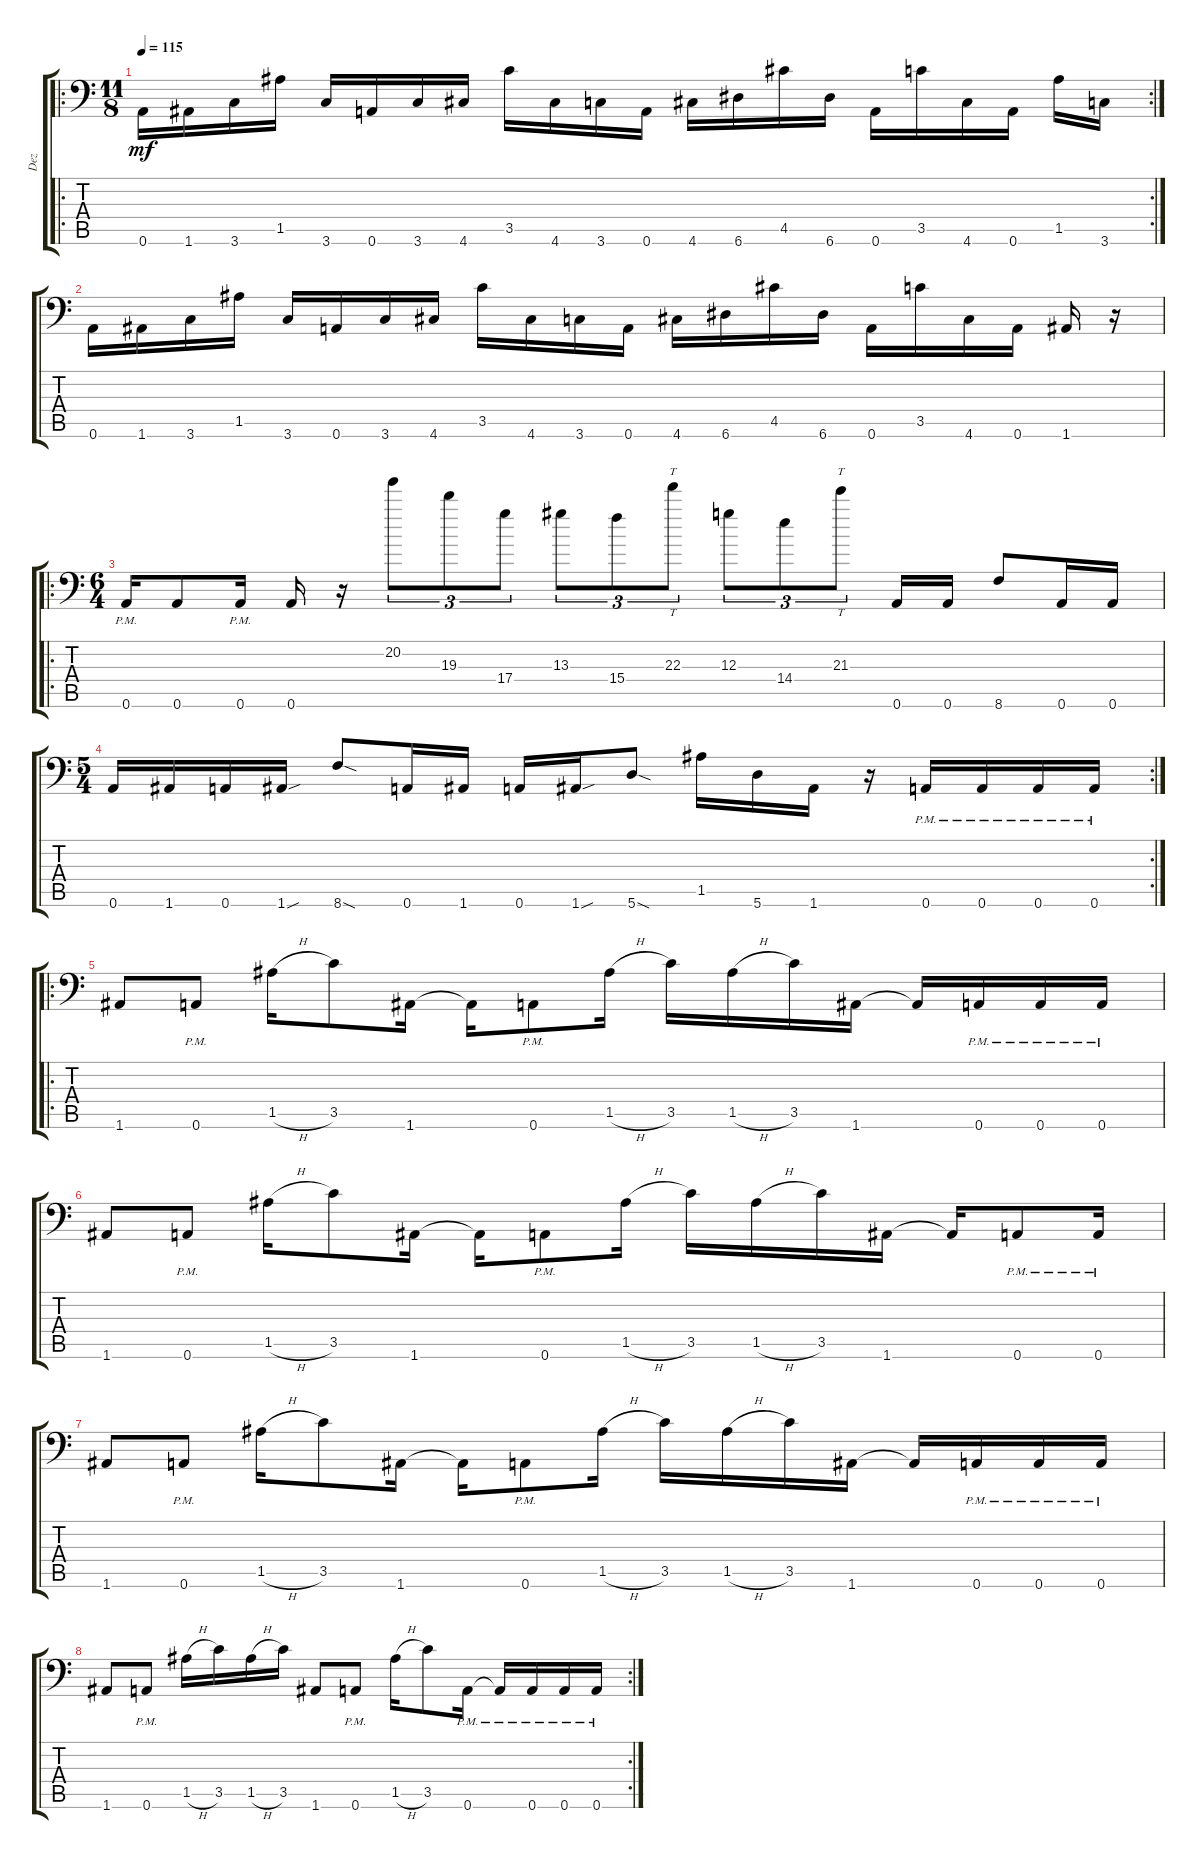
\track ("Dez" "Dez") {instrument distortionguitar}
\staff {score tabs}
\tuning (E4 B3 G3 D3 A2 A1) {hide}
\ro
\rc 2
\ts (11 8)
\tempo 115
\clef f4
\ks c
0.6.16{dy mf} 1.6.16 3.6.16 1.5.16 3.6.16 0.6.16 3.6.16 4.6.16 3.5.16 4.6.16 3.6.16 0.6.16 4.6.16 6.6.16 4.5.16 6.6.16 0.6.16 3.5.16 4.6.16 0.6.16 1.5.16 3.6.16 |
0.6.16 1.6.16 3.6.16 1.5.16 3.6.16 0.6.16 3.6.16 4.6.16 3.5.16 4.6.16 3.6.16 0.6.16 4.6.16 6.6.16 4.5.16 6.6.16 0.6.16 3.5.16 4.6.16 0.6.16 1.6.16 r.16 |
\ro
\ts (6 4)
0.6{pm}.16 0.6.8 0.6{pm}.16 0.6.16 r.16 20.2.8{tu (3 2)} 19.3.8{tu (3 2)} 17.4.8{tu (3 2)} 13.3.8{tu (3 2)} 15.4.8{tu (3 2)} 22.3.8{tt tu (3 2)} 12.3.8{tu (3 2)} 14.4.8{tu (3 2)} 21.3.8{tt tu (3 2)} 0.6.16 0.6.16 8.6.8 0.6.16 0.6.16 |
\rc 2
\ts (5 4)
0.6.16 1.6.16 0.6.16 1.6{sou}.16 8.6{sod}.8 0.6.16 1.6.16 0.6.16 1.6{sou}.16 5.6{sod}.8 1.5.16 5.6.16 1.6.16 r.16 0.6{pm}.16 0.6{pm}.16 0.6{pm}.16 0.6{pm}.16 |
\ro
1.6.8 0.6{pm}.8 1.5{h}.16 3.5.8 1.6.16 1.6{t}.16 0.6{pm}.8 1.5{h}.16 3.5.16 1.5{h}.16 3.5.16 1.6.16 1.6{t}.16 0.6{pm}.16 0.6{pm}.16 0.6{pm}.16 |
1.6.8 0.6{pm}.8 1.5{h}.16 3.5.8 1.6.16 1.6{t}.16 0.6{pm}.8 1.5{h}.16 3.5.16 1.5{h}.16 3.5.16 1.6.16 1.6{t}.16 0.6{pm}.8 0.6{pm}.16 |
1.6.8 0.6{pm}.8 1.5{h}.16 3.5.8 1.6.16 1.6{t}.16 0.6{pm}.8 1.5{h}.16 3.5.16 1.5{h}.16 3.5.16 1.6.16 1.6{t}.16 0.6{pm}.16 0.6{pm}.16 0.6{pm}.16 |
\rc 2
1.6.8 0.6{pm}.8 1.5{h}.16 3.5.16 1.5{h}.16 3.5.16 1.6.8 0.6{pm}.8 1.5{h}.16 3.5.8 0.6{pm}.16 0.6{pm t}.16 0.6{pm}.16 0.6{pm}.16 0.6{pm}.16
